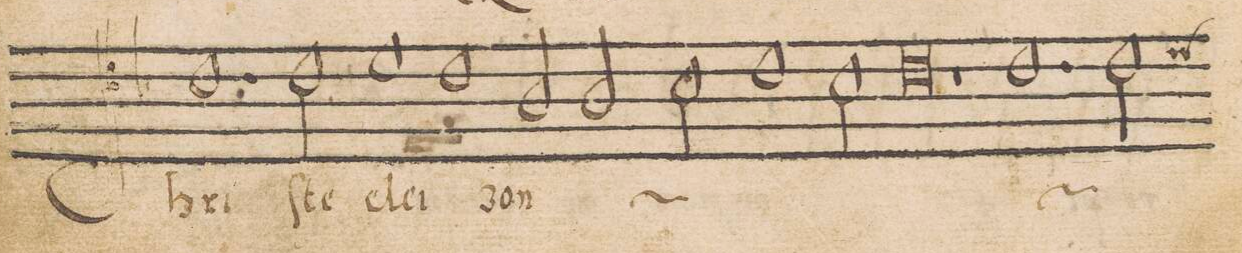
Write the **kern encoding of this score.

**kern	**text
*I"TENOR	*
*clefC4	*
*k[b-]	*
*met(C|)	*
*M2/1	*
1.c	Chri-
2c\	-ſte
=20-	=20-
1d	e-
1c	-lei-
=21-	=21-
2A/	-zon
*	*ij
2A/	e-
2B-\	-lei-
1c\	.
=22-	=22-
2B-\	.
0c	-zon
=23-	=23-
1r	.
=24-	=24-
1.c	Chri-
*custos:d	*
2c\	-ſte
=25-	=25-
*custos:A	*
*-	*-
